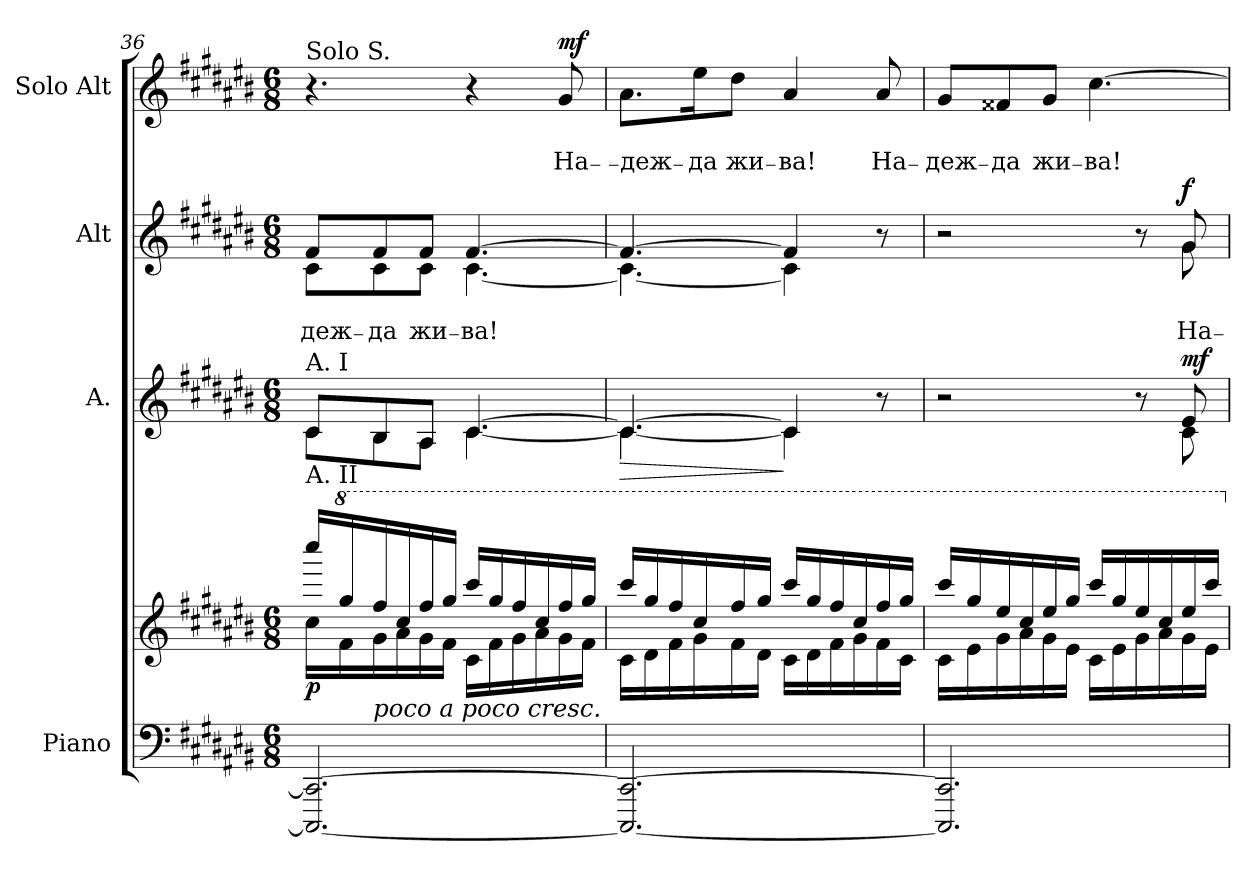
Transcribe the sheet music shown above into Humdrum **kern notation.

**kern	**kern	**dynam	**kern	**dynam	**kern	**text	**text	**dynam	**kern	**text	**text	**dynam
*part4	*part4	*part4	*part3	*part3	*part2	*part2	*part2	*part2	*part1	*part1	*part1	*part1
*staff5	*staff4	*staff4/5	*staff3	*staff3	*staff2	*staff2	*staff2	*staff2	*staff1	*staff1	*staff1	*staff1
*I"Piano	*	*	*I"A.	*	*I"Alt	*	*	*	*I"Solo Alt	*	*	*
!!LO:LB:g=z
*clefF4	*clefG2	*	*clefG2	*	*clefG2	*	*	*	*clefG2	*	*	*
*k[f#c#g#d#a#e#b#]	*k[f#c#g#d#a#e#b#]	*	*k[f#c#g#d#a#e#b#]	*	*k[f#c#g#d#a#e#b#]	*	*	*	*k[f#c#g#d#a#e#b#]	*	*	*
*C#:	*C#:	*	*C#:	*	*C#:	*	*	*	*C#:	*	*	*
*M6/8	*M6/8	*	*M6/8	*	*M6/8	*	*	*	*M6/8	*	*	*
=36	=36	=36	=36	=36	=36	=36	=36	=36	=36	=36	=36	=36
*	*^	*	*^	*	*	*	*	*	*	*	*	*
!	!	!	!	!	!	!	!	!	!	!	!LO:TX:a:t=Solo S.	!	!	!
!	!	!	!	!	!	!	!LO:TX:a:t=S. I	!	!	!	!	!	!	!
!	!	!	!	!	!	!	!LO:TX:b:t=S. II	!	!	!	!	!	!	!
!	!	!	!	!LO:TX:a:t=A. I	!	!	!	!	!	!	!	!	!	!
!	!	!	!	!LO:TX:b:t=A. II	!	!	!	!	!	!	!	!	!	!
!	!	!	!LO:DY:b	!	!	!	!	!	!LO:LY:b	!	!	!	!	!
*	*	*	*	*	*	*	*^	*	*	*	*	*	*	*
2.CCC#/_ 2.CC#/_	16cc#\LL	16cccc#/LL	p	8c#/L	8c#\L	.	8f#/L	8c#\L	.	деж₋	.	4.r	.	.	.
*	*8va	*	*	*	*	*	*	*	*	*	*	*	*	*	*
.	16ff#\	16ggg#/	.	.	.	.	.	.	.	.	.	.	.	.	.
!	!LO:TX:b:i:t=poco a poco cresc.	!	!	!	!	!	!	!	!	!	!	!	!	!	!
!	!	!	!	!	!	!	!	!	!	!LO:LY:b	!	!	!	!	!
.	16gg#\	16fff#/	.	8B#/	8B#\	.	8f#/	8c#\	.	да	.	.	.	.	.
.	16aa#\	16ccc#/	.	.	.	.	.	.	.	.	.	.	.	.	.
!	!	!	!	!	!	!	!	!	!	!LO:LY:b	!	!	!	!	!
.	16gg#\	16fff#/	.	8A#/J	8A#\J	.	8f#/J	8c#\J	.	жи₋	.	.	.	.	.
.	16ff#\JJ	16ggg#/JJ	.	.	.	.	.	.	.	.	.	.	.	.	.
!	!	!	!	!	!	!	!	!	!	!LO:LY:b	!	!	!	!	!
.	16cc#\LL	16cccc#/LL	.	[>4.c#/	[<4.c#\	.	[>4.f#/	[<4.c#\	.	ва!	.	4r	.	.	.
.	16ff#\	16ggg#/	.	.	.	.	.	.	.	.	.	.	.	.	.
.	16gg#\	16fff#/	.	.	.	.	.	.	.	.	.	.	.	.	.
.	16aa#\	16ccc#/	.	.	.	.	.	.	.	.	.	.	.	.	.
!	!	!	!	!	!	!	!	!	!	!	!	!	!	!LO:LY:b	!LO:DY:a
.	16gg#\	16fff#/	.	.	.	.	.	.	.	.	.	8g#/	.	На₋	mf
.	16ff#\JJ	16ggg#/JJ	.	.	.	.	.	.	.	.	.	.	.	.	.
=37	=37	=37	=37	=37	=37	=37	=37	=37	=37	=37	=37	=37	=37	=37	=37
!	!	!	!	!	!	!LO:HP:b	!	!	!	!	!	!	!	!	!
!	!	!	!	!	!	!	!	!	!	!	!	!	!	!LO:LY:b	!
2.CCC#/_ 2.CC#/_	16cc#\LL	16cccc#/LL	.	4.c#/_	4.c#\_	>	4.f#/_	4.c#\_	.	.	.	8.a#\L	.	₋деж₋	.
.	16dd#\	16ggg#/	.	.	.	.	.	.	.	.	.	.	.	.	.
.	16ff#\	16fff#/	.	.	.	.	.	.	.	.	.	.	.	.	.
!	!	!	!	!	!	!	!	!	!	!	!	!	!	!LO:LY:b	!
.	16gg#\	16ccc#/	.	.	.	.	.	.	.	.	.	16ee#\K	.	да	.
!	!	!	!	!	!	!	!	!	!	!	!	!	!	!LO:LY:b	!
.	16ff#\	16fff#/	.	.	.	.	.	.	.	.	.	8dd#\J	.	жи₋	.
.	16dd#\JJ	16ggg#/JJ	.	.	.	.	.	.	.	.	.	.	.	.	.
!	!	!	!	!	!	!	!	!	!	!	!	!	!	!LO:LY:b	!
.	16cc#\LL	16cccc#/LL	.	4c#/]	4c#\]	]	4f#/]	4c#\]	.	.	.	4a#/	.	ва!	.
.	16dd#\	16ggg#/	.	.	.	.	.	.	.	.	.	.	.	.	.
.	16ff#\	16fff#/	.	.	.	.	.	.	.	.	.	.	.	.	.
.	16gg#\	16ccc#/	.	.	.	.	.	.	.	.	.	.	.	.	.
!	!	!	!	!	!	!	!	!	!	!	!	!	!	!LO:LY:b	!
.	16ff#\	16fff#/	.	8r	8ryy	.	8r	8ryy	.	.	.	8a#/	.	На₋	.
.	16cc#\JJ	16ggg#/JJ	.	.	.	.	.	.	.	.	.	.	.	.	.
=38	=38	=38	=38	=38	=38	=38	=38	=38	=38	=38	=38	=38	=38	=38	=38
!	!	!	!	!	!	!	!	!	!	!	!	!	!	!LO:LY:b	!
2.CCC#/] 2.CC#/]	16cc#\LL	16cccc#/LL	.	2r	4.ryy	.	2r	4.ryy	.	.	.	8g#/L	.	деж₋	.
.	16ee#\	16ggg#/	.	.	.	.	.	.	.	.	.	.	.	.	.
!	!	!	!	!	!	!	!	!	!	!	!	!	!	!LO:LY:b	!
.	16gg#\	16eee#/	.	.	.	.	.	.	.	.	.	8f##X/	.	да	.
.	16aa#\	16ccc#/	.	.	.	.	.	.	.	.	.	.	.	.	.
!	!	!	!	!	!	!	!	!	!	!	!	!	!	!LO:LY:b	!
.	16gg#\	16eee#/	.	.	.	.	.	.	.	.	.	8g#/J	.	жи₋	.
.	16ee#\JJ	16ggg#/JJ	.	.	.	.	.	.	.	.	.	.	.	.	.
!	!	!	!	!	!	!	!	!	!	!	!	!	!	!LO:LY:b	!
.	16cc#\LL	16cccc#/LL	.	.	8ryy	.	.	8ryy	.	.	.	[4.cc#\	.	ва!	.
.	16ee#\	16ggg#/	.	.	.	.	.	.	.	.	.	.	.	.	.
.	16gg#\	16eee#/	.	8r	8ryy	.	8r	8ryy	.	.	.	.	.	.	.
.	16aa#\	16ccc#/	.	.	.	.	.	.	.	.	.	.	.	.	.
!	!	!	!	!	!	!LO:DY:a	!	!	!	!LO:LY:b	!LO:DY:a	!	!	!	!
.	16gg#\	16eee#/	.	8e#/	8c#\	mf	8g#/	8g#\	.	На₋	f	.	.	.	.
.	16ee#\JJ	16cccc#/JJ	.	.	.	.	.	.	.	.	.	.	.	.	.
*	*	*	*	*v	*v	*	*	*	*	*	*	*	*	*	*
*	*	*	*	*	*	*v	*v	*	*	*	*	*	*	*
*	*X8va	*	*	*	*	*	*	*	*	*	*	*	*
*	*v	*v	*	*	*	*	*	*	*	*	*	*	*
=	=	=	=	=	=	=	=	=	=	=	=	=
*-	*-	*-	*-	*-	*-	*-	*-	*-	*-	*-	*-	*-
